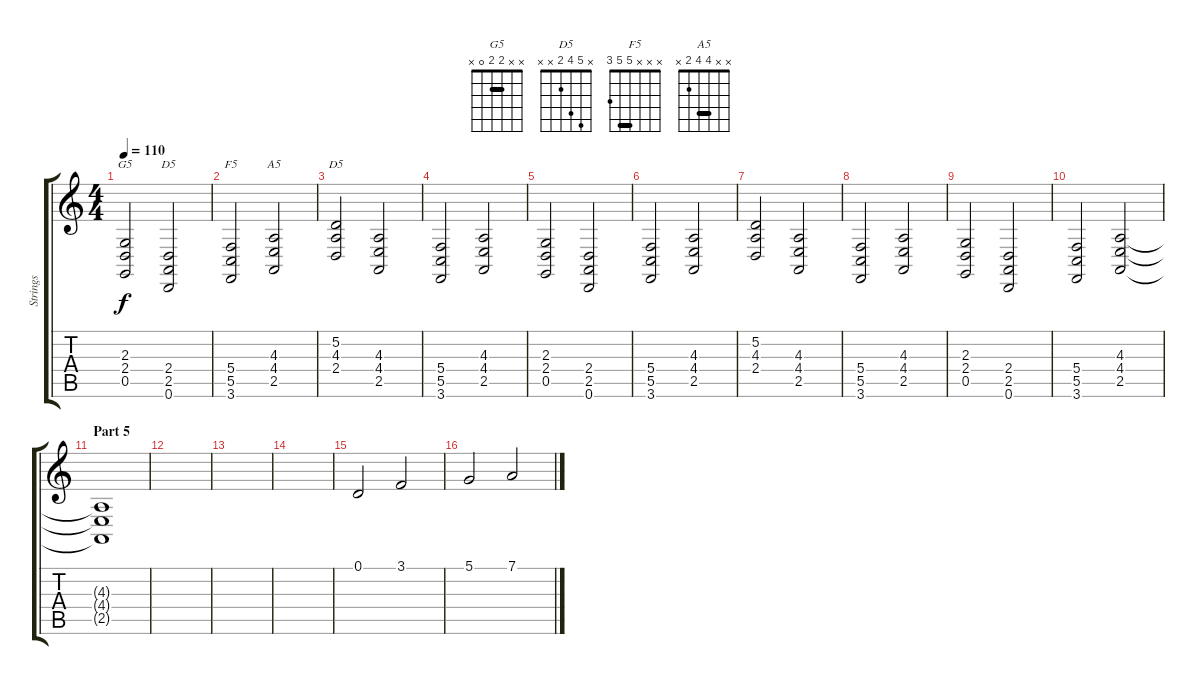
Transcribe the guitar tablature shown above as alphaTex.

\track ("Strings" "Strings") {instrument stringensemble1}
\staff {score tabs}
\tuning (D4 A3 F3 C3 G2 D2) {hide}
\chord ("G5" x x 2 2 0 x) {barre 2}
\chord ("D5" x x x 2 2 0) {barre 2}
\chord ("F5" x x x 5 5 3) {barre 5}
\chord ("A5" x x 4 4 2 x) {barre 4}
\chord ("D5" x 5 4 2 x x)
\ts (4 4)
\tempo 110
\clef g2
\ks c
(2.3 2.4 0.5).2{ch "G5" dy f} (2.4 2.5 0.6).2{ch "D5"} |
(5.4 5.5 3.6).2{ch "F5"} (4.3 4.4 2.5).2{ch "A5"} |
(5.2 4.3 2.4).2{ch "D5"} (4.3 4.4 2.5).2 |
(5.4 5.5 3.6).2 (4.3 4.4 2.5).2 |
(2.3 2.4 0.5).2 (2.4 2.5 0.6).2 |
(5.4 5.5 3.6).2 (4.3 4.4 2.5).2 |
(5.2 4.3 2.4).2 (4.3 4.4 2.5).2 |
(5.4 5.5 3.6).2 (4.3 4.4 2.5).2 |
(2.3 2.4 0.5).2 (2.4 2.5 0.6).2 |
(5.4 5.5 3.6).2 (4.3 4.4 2.5).2 |
\section ("" "Part 5")
(4.3{t} 4.4{t} 2.5{t}).1{volume 0} |
|
|
|
0.1.2{balance 0} 3.1.2 |
5.1.2 7.1.2
